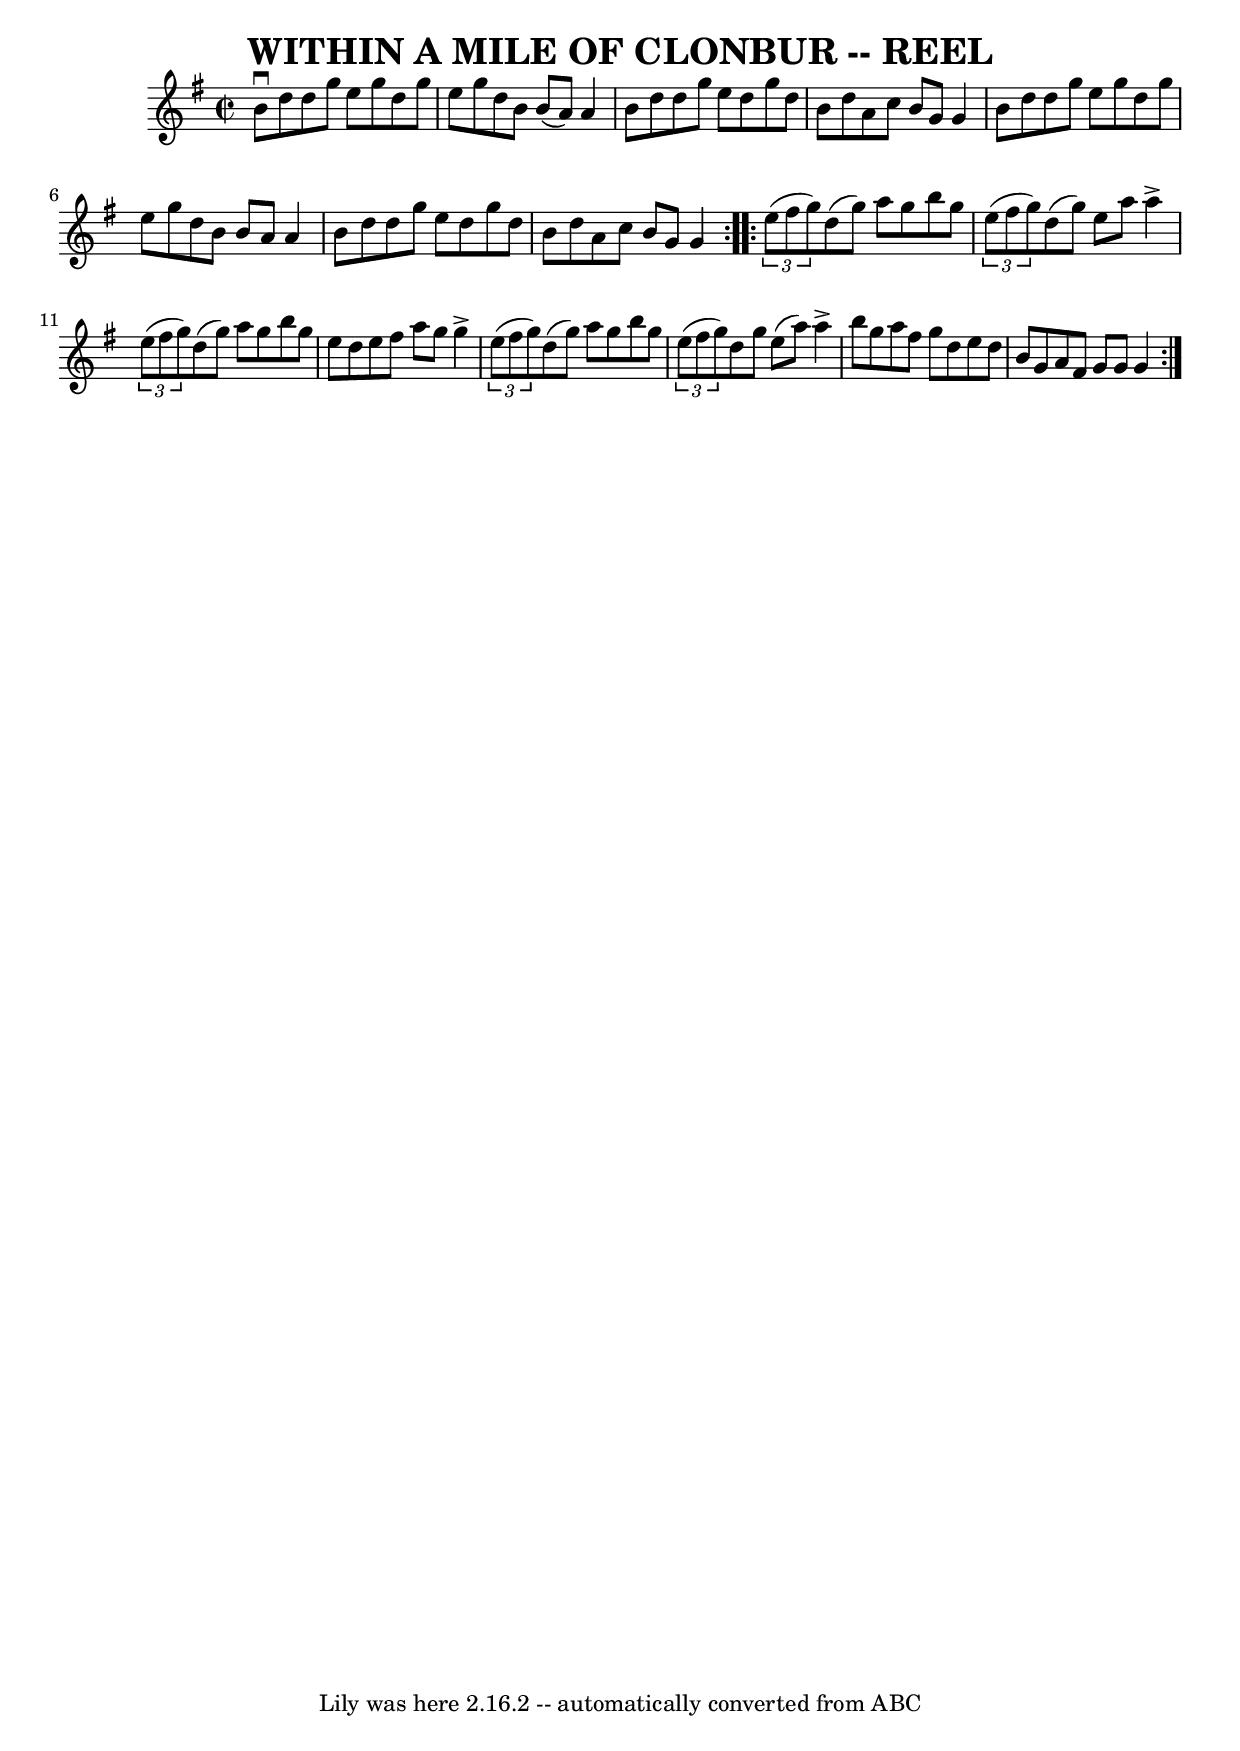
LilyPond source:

\version "2.16.2"
\include "Mammoth.ily"
\header {
  %% book = "Ryan's Mammoth Collection of Fiddle Tunes"
  crossRefNumber = "1"
  footnotes = ""
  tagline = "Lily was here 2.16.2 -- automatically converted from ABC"
  title = "WITHIN A MILE OF CLONBUR -- REEL"

}
voicedefault =  {



  \repeat volta 2 {

    \override Staff.TimeSignature #'style = #'C
    \time 2/2 
    \key g \major
 b'8^\downbow d''8 d''8 g''8 e''8 g''8 
    d''8 g''8    |
    e''8 g''8 d''8 b'8 b'8 (a'8)   
    a'4    |
    b'8 d''8 d''8 g''8 e''8 d''8 g''8 d''8   
    |
    b'8 d''8 a'8 c''8 b'8 g'8 g'4    |
    b'8 
    d''8 d''8 g''8 e''8 g''8 d''8 g''8    |
    e''8    
    g''8 d''8 b'8 b'8 a'8 a'4    |
    b'8 d''8 d''8    
    g''8 e''8 d''8 g''8 d''8    |
    b'8 d''8 a'8 c''8   
    b'8 g'8 g'4    
  }     
  \repeat volta 2 {
    \times 2/3 { e''8 (fis''8  
		 g''8) 
	       } d''8 (g''8) a''8 g''8 b''8 g''8    |
    
    \times 2/3 { e''8 (fis''8 g''8) 
	       } d''8 (g''8) e''8 a''8 
    a''4^\accent   |
    \times 2/3 { e''8 (fis''8 g''8) 
	       }   
    d''8 (g''8) a''8 g''8 b''8 g''8    |
    e''8 d''8    
    e''8 fis''8 a''8 g''8 g''4^\accent   |
    \times 2/3 {   
      e''8 (fis''8 g''8) 
    } d''8 (g''8) a''8 g''8 b''8    
    g''8    |
    \times 2/3 { e''8 (fis''8 g''8) 
	       } d''8 g''8  
    e''8 (a''8) a''4^\accent   |
    b''8 g''8 a''8    
    fis''8 g''8 d''8 e''8 d''8    |
    b'8 g'8 a'8 fis'8 
    g'8 g'8 g'4    
  }   

}

\score{
  <<

    \context Staff="default"
    {
      \voicedefault 
      
    }

  >>
  \layout {
    
  }
  \midi {
  }

}
